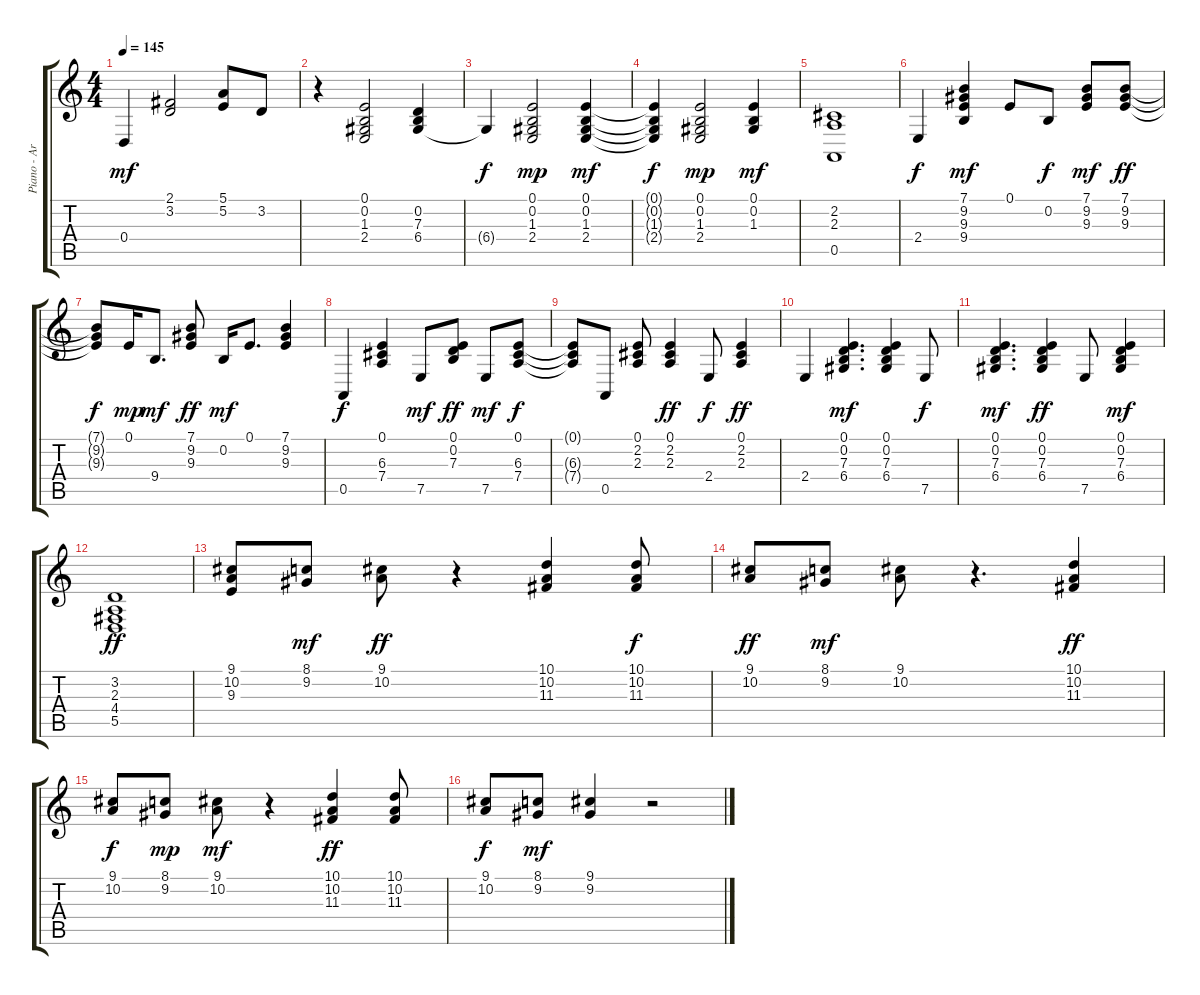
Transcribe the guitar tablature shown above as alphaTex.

\track ("Piano - Arranged. for Guitar" "Piano - Ar") {instrument acousticgrandpiano}
\staff {score tabs}
\tuning (E4 B3 G3 D3 A2 E2) {hide}
\ts (4 4)
\tempo 145
\clef g2
\ks c
0.4.4{dy mf} (2.1 3.2).2 (5.1 5.2).8 3.2.8 |
r.4 (0.1 0.2 1.3 2.4).2 (0.2 7.3 6.4).4 |
6.4{t}.4{dy f} (0.1 0.2 1.3 2.4).2{dy mp} (0.1 0.2 1.3 2.4).4{dy mf} |
(0.1{t} 0.2{t} 1.3{t} 2.4{t}).4{dy f} (0.1 0.2 1.3 2.4).2{dy mp} (0.1 0.2 1.3).4{dy mf} |
(2.2 2.3 0.5).1 |
2.4.4{dy f} (7.1 9.2 9.3 9.4).4{dy mf} 0.1.8 0.2.8{dy f} (7.1 9.2 9.3).8{dy mf} (7.1 9.2 9.3).8{dy ff} |
(7.1{t} 9.2{t} 9.3{t}).8{dy f} 0.1.16{dy mp} 9.4.8{d dy mf} (7.1 9.2 9.3).8{dy ff} 0.2.16{dy mf} 0.1.8{d} (7.1 9.2 9.3).4 |
0.5.4{dy f} (0.1 6.3 7.4).4 7.5.8{dy mf} (0.1 0.2 7.3).8{dy ff} 7.5.8{dy mf} (0.1 6.3 7.4).8{dy f} |
(0.1{t} 6.3{t} 7.4{t}).8 0.5.8 (0.1 2.2 2.3).8 (0.1 2.2 2.3).4{dy ff} 2.4.8{dy f} (0.1 2.2 2.3).4{dy ff} |
2.4.4 (0.1 0.2 7.3 6.4).4{d dy mf} (0.1 0.2 7.3 6.4).4 7.5.8{dy f} |
(0.1 0.2 7.3 6.4).4{d dy mf} (0.1 0.2 7.3 6.4).4{dy ff} 7.5.8 (0.1 0.2 7.3 6.4).4{dy mf} |
(3.2 2.3 4.4 5.5).1{dy ff} |
(9.1 10.2 9.3).8 (8.1 9.2).8{dy mf} (9.1 10.2).8{dy ff} r.4 (10.1 10.2 11.3).4 (10.1 10.2 11.3).8{dy f} |
(9.1 10.2).8{dy ff} (8.1 9.2).8{dy mf} (9.1 10.2).8 r.4{d} (10.1 10.2 11.3).4{dy ff} |
(9.1 10.2).8{dy f} (8.1 9.2).8{dy mp} (9.1 10.2).8{dy mf} r.4 (10.1 10.2 11.3).4{dy ff} (10.1 10.2 11.3).8 |
(9.1 10.2).8{dy f} (8.1 9.2).8{dy mf} (9.1 9.2).4 r.2
